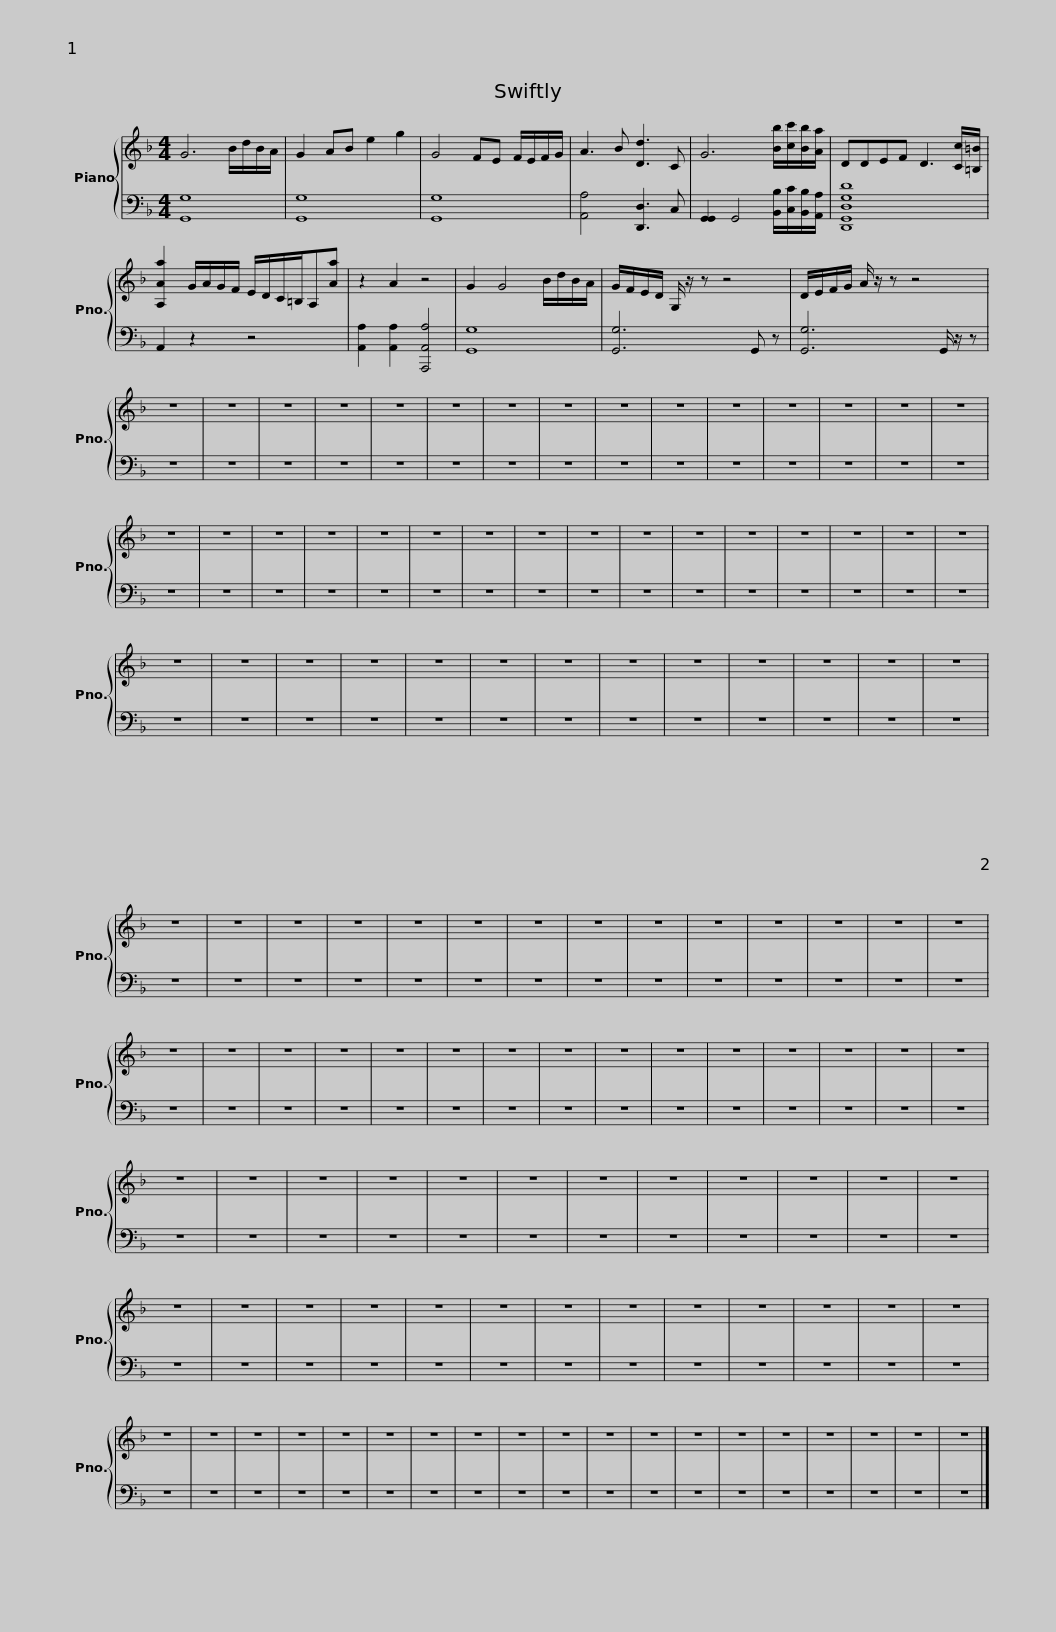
X:1
%%score { 1 | 2 }
L:1/8
M:4/4
I:linebreak $
K:F
V:1 treble
V:2 bass
V:1
 G6 B/d/B/A/ | G2 AB e2 g2 | G4 FE F/E/F/G/ | A3 B [Dd]3 C | G6 [Bb]/[cc']/[Bb]/[Aa]/ |$ %5
 DDEF D3 [Cc]/[=B,=B]/ | [A,Aa]2 G/A/G/F/ E/D/C/=B,/A,[Aa] | z2 A2 z4 | G2 G4 B/d/B/A/ | G/F/E/D/ G,/ z/ z z4 |$ %10
 D/E/F/G/ A/ z/ z z4 | z8 | z8 | z8 | z8 | %15
 z8 |$ z8 | z8 | z8 | z8 | %20
 z8 | z8 | z8 | z8 | z8 | %25
 z8 | z8 | z8 | z8 | z8 | %30
 z8 | z8 | z8 | z8 | z8 |$ %35
 z8 | z8 | z8 | z8 | z8 | %40
 z8 | z8 | z8 | z8 | z8 | %45
 z8 | z8 | z8 | z8 | z8 | %50
 z8 | z8 | z8 | z8 | z8 |$ %55
 z8 | z8 | z8 | z8 | z8 | %60
 z8 | z8 | z8 | z8 | z8 | %65
 z8 | z8 | z8 | z8 | z8 | %70
 z8 | z8 | z8 | z8 | z8 |$ %75
 z8 | z8 | z8 | z8 | z8 | %80
 z8 | z8 | z8 | z8 | z8 | %85
 z8 | z8 | z8 | z8 | z8 | %90
 z8 | z8 | z8 | z8 | z8 |$ %95
 z8 | z8 | z8 | z8 | z8 | %100
 z8 | z8 | z8 | z8 | z8 | %105
 z8 | z8 | z8 | z8 | z8 | %110
 z8 | z8 | z8 | z8 | z8 |$ %115
 z8 | z8 | z8 | z8 | z8 | %120
 z8 | z8 | z8 | z8 | z8 | %125
 z8 | z8 | z8 |] %128
V:2
 [G,,G,]8 | [G,,G,]8 | [G,,G,]8 | [A,,A,]4 [D,,D,]3 C, | [G,,G,,]2 G,,4 [B,,B,]/[C,C]/[B,,B,]/[A,,A,]/ |$ %5
 [D,,G,,D,G,D]8 | A,,2 z2 z4 | [A,,A,]2 [A,,A,]2 [A,,,A,,A,]4 | [G,,G,]8 | [G,,G,]6 G,, z |$ %10
 [G,,G,]6 G,,/ z/ z | z8 | z8 | z8 | z8 | %15
 z8 |$ z8 | z8 | z8 | z8 | %20
 z8 | z8 | z8 | z8 | z8 | %25
 z8 | z8 | z8 | z8 | z8 | %30
 z8 | z8 | z8 | z8 | z8 |$ %35
 z8 | z8 | z8 | z8 | z8 | %40
 z8 | z8 | z8 | z8 | z8 | %45
 z8 | z8 | z8 | z8 | z8 | %50
 z8 | z8 | z8 | z8 | z8 |$ %55
 z8 | z8 | z8 | z8 | z8 | %60
 z8 | z8 | z8 | z8 | z8 | %65
 z8 | z8 | z8 | z8 | z8 | %70
 z8 | z8 | z8 | z8 | z8 |$ %75
 z8 | z8 | z8 | z8 | z8 | %80
 z8 | z8 | z8 | z8 | z8 | %85
 z8 | z8 | z8 | z8 | z8 | %90
 z8 | z8 | z8 | z8 | z8 |$ %95
 z8 | z8 | z8 | z8 | z8 | %100
 z8 | z8 | z8 | z8 | z8 | %105
 z8 | z8 | z8 | z8 | z8 | %110
 z8 | z8 | z8 | z8 | z8 |$ %115
 z8 | z8 | z8 | z8 | z8 | %120
 z8 | z8 | z8 | z8 | z8 | %125
 z8 | z8 | z8 |] %128
